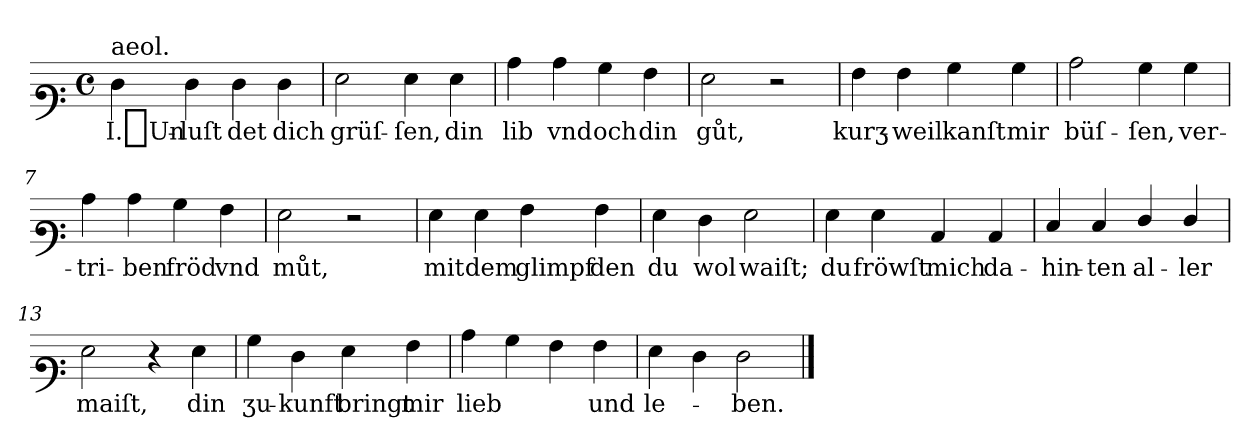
**kern	**text
*part1	*part1
*staff1	*staff1
*clefF2	*
*k[]	*
*A:aeo	*
*M4/4	*
*met(c)	*
=1	=1
!LO:TX:a:t=aeol.	!
4A	I._Un-
4A	-luſt
4A	det
4A	dich
=2	=2
2B	grüſ-
4B	-ſen,
4B	din
=3	=3
4e	lib
4e	vnd
4d	och
4c	din
=4	=4
2B	gůt,
2r	.
=5	=5
4c	kurʒ-
4c	-weil
4d	kanſt
4d	mir
=6	=6
2e	büſ-
4d	-ſen,
4d	ver-
=7	=7
4e	-tri-
4e	-ben
4d	fröd
4c	vnd
=8	=8
2B	můt,
2r	.
=9	=9
4B	mit
4B	dem
4c	glimpf
4c	den
=10	=10
4B	du
4A	wol
2B	waiſt;
=11	=11
4B	du
4B	fröwſt
4E	mich
4E	da-
=12	=12
4G	-hin-
4G	-ten
4A/	al-
4A/	-ler
=13	=13
2B	maiſt,
4r	.
4B	din
=14	=14
4d	ʒu-
4A	-kunft
4B	bringt
4c	mir
=15	=15
4e	lieb
4d	.
4c	.
4c	und
=16	=16
4B	le-
4A	.
2A	-ben.
==	==
*-	*-
